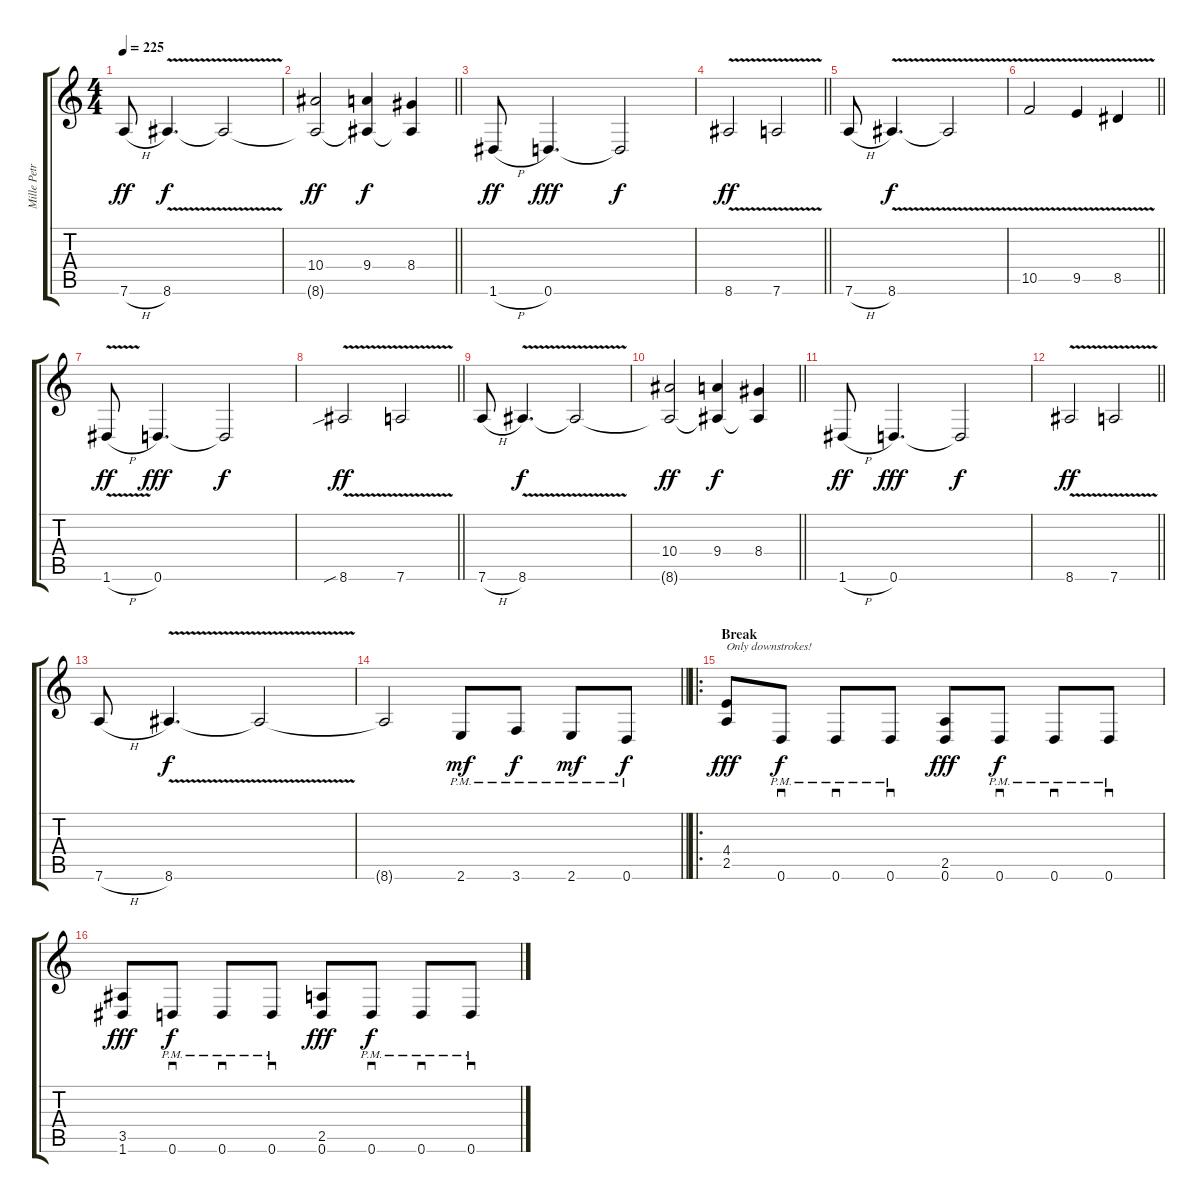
\track ("Mille Petrozza" "Mille Petr") {instrument distortionguitar}
\staff {score tabs}
\tuning (D4 A3 F3 C3 G2 D2) {hide}
\ts (4 4)
\tempo 225
\clef g2
\ks c
7.6{h}.8{dy ff} 8.6{v}.4{d dy f} 8.6{t}.2 |
\barLineRight lightlight
(10.4 8.6{t}).2{dy ff} (9.4 8.6{t}).4{dy f} (8.4 8.6{t}).4 |
1.6{h}.8{dy ff} 0.6.4{d dy fff} 0.6{t}.2{dy f} |
\barLineRight lightlight
8.6{v}.2{dy ff} 7.6{v}.2 |
7.6{h}.8 8.6{v}.4{d dy f} 8.6{t}.2 |
\barLineRight lightlight
10.5{v}.2 9.5{v}.4 8.5{v}.4 |
1.6{v h}.8{dy ff} 0.6.4{d dy fff} 0.6{t}.2{dy f} |
\barLineRight lightlight
8.6{v sib}.2{dy ff} 7.6{v}.2 |
7.6{h}.8 8.6{v}.4{d dy f} 8.6{t}.2 |
\barLineRight lightlight
(10.4 8.6{t}).2{dy ff} (9.4 8.6{t}).4{dy f} (8.4 8.6{t}).4 |
1.6{h}.8{dy ff} 0.6.4{d dy fff} 0.6{t}.2{dy f} |
\barLineRight lightlight
8.6{v}.2{dy ff} 7.6{v}.2 |
7.6{h}.8 8.6{v}.4{d dy f} 8.6{t}.2 |
\barLineRight lightlight
8.6{t}.2 2.6{pm}.8{dy mf} 3.6{pm}.8{dy f} 2.6{pm}.8{dy mf} 0.6{pm}.8{dy f} |
\ro
\section ("" "Break")
(4.4 2.5).8{txt "Only downstrokes!" dy fff} 0.6{pm}.8{sd dy f} 0.6{pm}.8{sd} 0.6{pm}.8{sd} (2.5 0.6).8{dy fff} 0.6{pm}.8{sd dy f} 0.6{pm}.8{sd} 0.6{pm}.8{sd} |
(3.5 1.6).8{dy fff} 0.6{pm}.8{sd dy f} 0.6{pm}.8{sd} 0.6{pm}.8{sd} (2.5 0.6).8{dy fff} 0.6{pm}.8{sd dy f} 0.6{pm}.8{sd} 0.6{pm}.8{sd}
